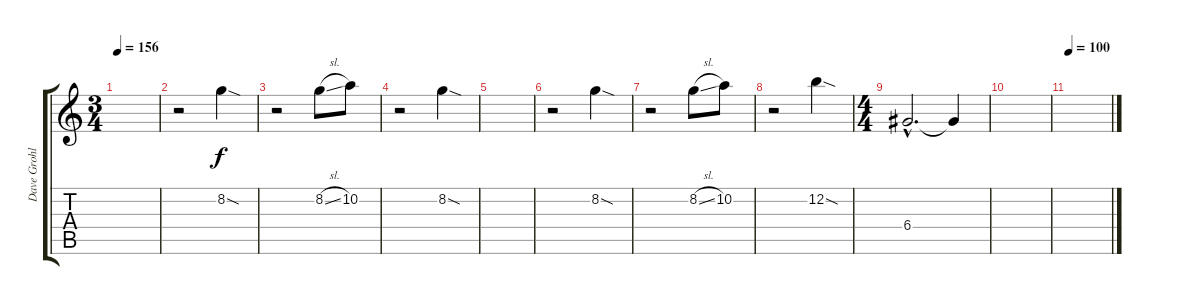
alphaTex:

\track ("Dave Grohl" "Dave Grohl") {instrument electricguitarjazz}
\staff {score tabs}
\tuning (E4 B3 G3 D3 A2 E2) {hide}
\ts (3 4)
\tempo 156
\clef g2
\ks c
|
r.2 8.2{sod}.4 |
r.2 8.2{sl}.8 10.2.8 |
r.2 8.2{sod}.4 |
|
r.2 8.2{sod}.4 |
r.2 8.2{sl}.8 10.2.8 |
r.2 12.2{sod}.4 |
\ts (4 4)
6.4{hac}.2{d} 6.4{t}.4 |
|
\tempo 100
